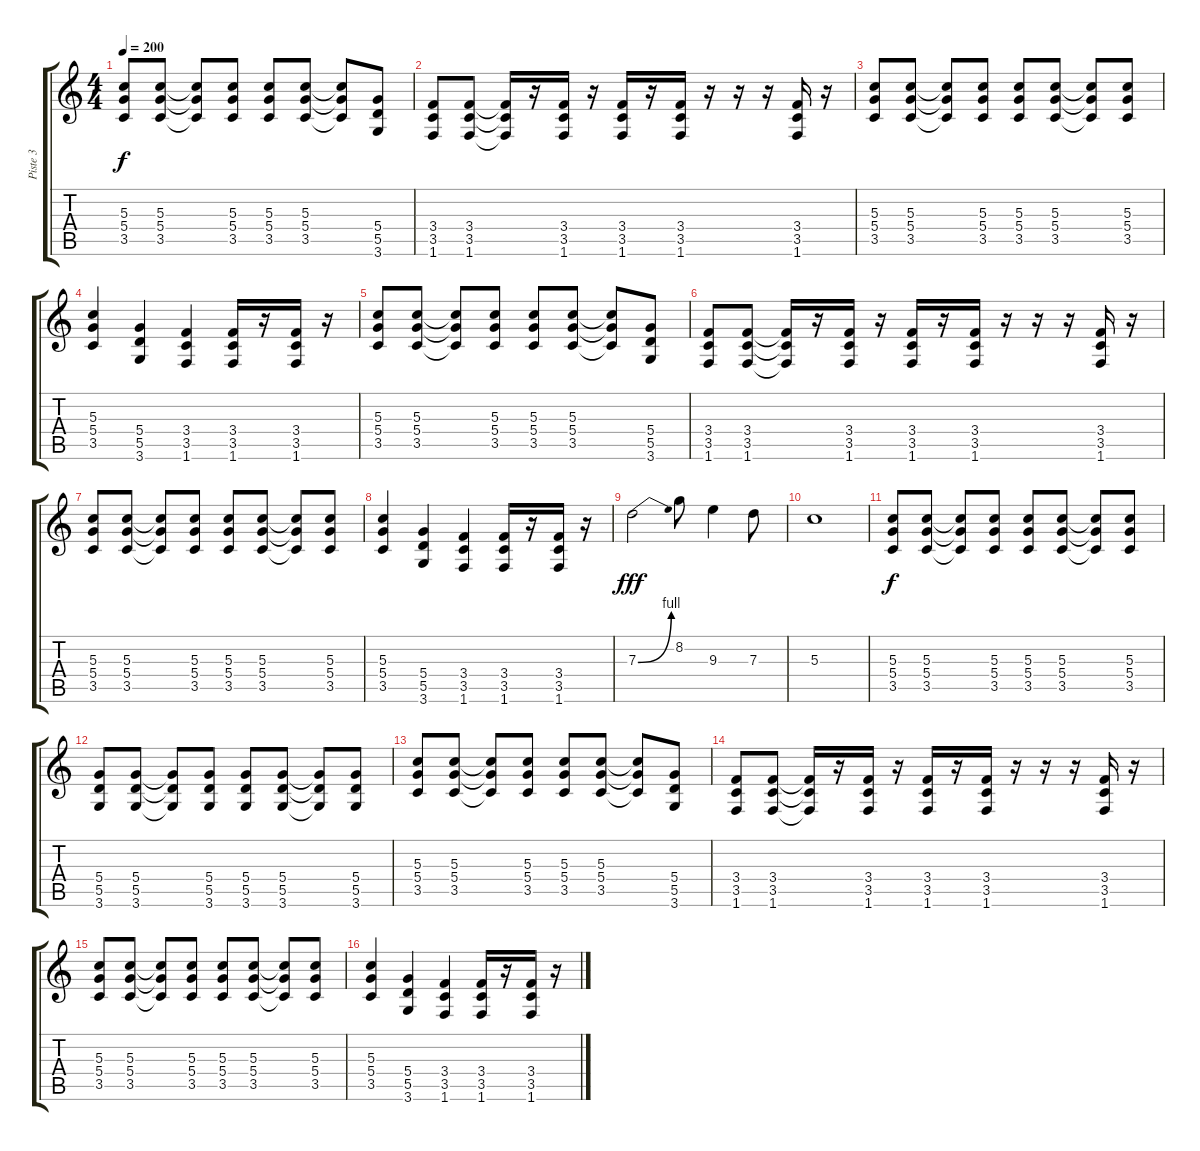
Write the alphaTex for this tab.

\track ("Piste 3" "Piste 3") {instrument overdrivenguitar}
\staff {score tabs}
\tuning (E4 B3 G3 D3 A2 E2) {hide}
\ts (4 4)
\tempo 200
\clef g2
\ks c
(5.3 5.4 3.5).8{dy f} (5.3 5.4 3.5).8 (5.3{t} 5.4{t} 3.5{t}).8 (5.3 5.4 3.5).8 (5.3 5.4 3.5).8 (5.3 5.4 3.5).8 (5.3{t} 5.4{t} 3.5{t}).8 (5.4 5.5 3.6).8 |
(3.4 3.5 1.6).8 (3.4 3.5 1.6).8 (3.4{t} 3.5{t} 1.6{t}).16 r.16 (3.4 3.5 1.6).16 r.16 (3.4 3.5 1.6).16 r.16 (3.4 3.5 1.6).16 r.16 r.16 r.16 (3.4 3.5 1.6).16 r.16 |
(5.3 5.4 3.5).8 (5.3 5.4 3.5).8 (5.3{t} 5.4{t} 3.5{t}).8 (5.3 5.4 3.5).8 (5.3 5.4 3.5).8 (5.3 5.4 3.5).8 (5.3{t} 5.4{t} 3.5{t}).8 (5.3 5.4 3.5).8 |
(5.3 5.4 3.5).4 (5.4 5.5 3.6).4 (3.4 3.5 1.6).4 (3.4 3.5 1.6).16 r.16 (3.4 3.5 1.6).16 r.16 |
(5.3 5.4 3.5).8 (5.3 5.4 3.5).8 (5.3{t} 5.4{t} 3.5{t}).8 (5.3 5.4 3.5).8 (5.3 5.4 3.5).8 (5.3 5.4 3.5).8 (5.3{t} 5.4{t} 3.5{t}).8 (5.4 5.5 3.6).8 |
(3.4 3.5 1.6).8 (3.4 3.5 1.6).8 (3.4{t} 3.5{t} 1.6{t}).16 r.16 (3.4 3.5 1.6).16 r.16 (3.4 3.5 1.6).16 r.16 (3.4 3.5 1.6).16 r.16 r.16 r.16 (3.4 3.5 1.6).16 r.16 |
(5.3 5.4 3.5).8 (5.3 5.4 3.5).8 (5.3{t} 5.4{t} 3.5{t}).8 (5.3 5.4 3.5).8 (5.3 5.4 3.5).8 (5.3 5.4 3.5).8 (5.3{t} 5.4{t} 3.5{t}).8 (5.3 5.4 3.5).8 |
(5.3 5.4 3.5).4 (5.4 5.5 3.6).4 (3.4 3.5 1.6).4 (3.4 3.5 1.6).16 r.16 (3.4 3.5 1.6).16 r.16 |
7.3{be (bend 0 0 60 4)}.2{dy fff} 8.2.8 9.3.4 7.3.8 |
5.3.1 |
(5.3 5.4 3.5).8{dy f} (5.3 5.4 3.5).8 (5.3{t} 5.4{t} 3.5{t}).8 (5.3 5.4 3.5).8 (5.3 5.4 3.5).8 (5.3 5.4 3.5).8 (5.3{t} 5.4{t} 3.5{t}).8 (5.3 5.4 3.5).8 |
(5.4 5.5 3.6).8 (5.4 5.5 3.6).8 (5.4{t} 5.5{t} 3.6{t}).8 (5.4 5.5 3.6).8 (5.4 5.5 3.6).8 (5.4 5.5 3.6).8 (5.4{t} 5.5{t} 3.6{t}).8 (5.4 5.5 3.6).8 |
(5.3 5.4 3.5).8 (5.3 5.4 3.5).8 (5.3{t} 5.4{t} 3.5{t}).8 (5.3 5.4 3.5).8 (5.3 5.4 3.5).8 (5.3 5.4 3.5).8 (5.3{t} 5.4{t} 3.5{t}).8 (5.4 5.5 3.6).8 |
(3.4 3.5 1.6).8 (3.4 3.5 1.6).8 (3.4{t} 3.5{t} 1.6{t}).16 r.16 (3.4 3.5 1.6).16 r.16 (3.4 3.5 1.6).16 r.16 (3.4 3.5 1.6).16 r.16 r.16 r.16 (3.4 3.5 1.6).16 r.16 |
(5.3 5.4 3.5).8 (5.3 5.4 3.5).8 (5.3{t} 5.4{t} 3.5{t}).8 (5.3 5.4 3.5).8 (5.3 5.4 3.5).8 (5.3 5.4 3.5).8 (5.3{t} 5.4{t} 3.5{t}).8 (5.3 5.4 3.5).8 |
(5.3 5.4 3.5).4 (5.4 5.5 3.6).4 (3.4 3.5 1.6).4 (3.4 3.5 1.6).16 r.16 (3.4 3.5 1.6).16 r.16
